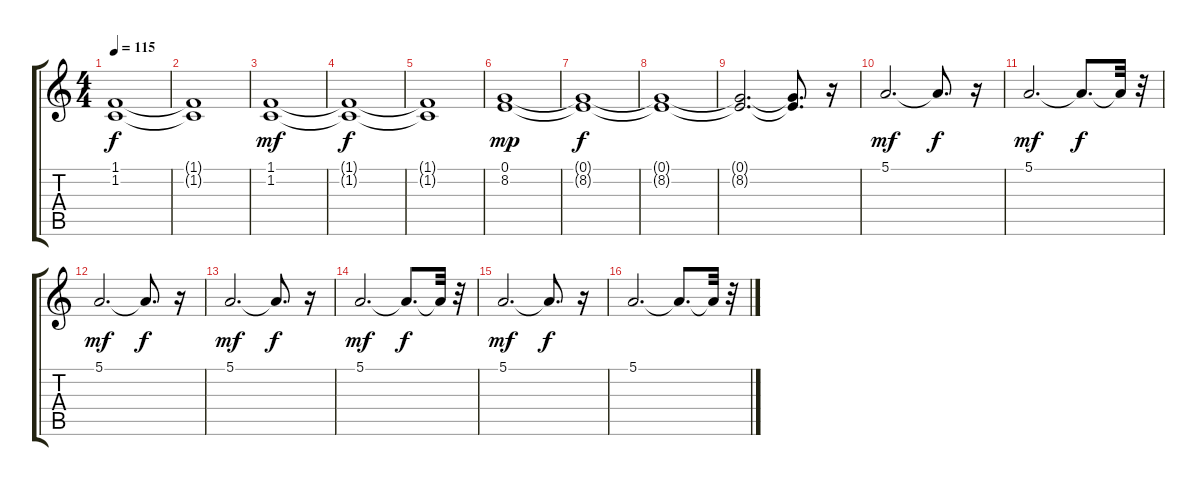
\track "" {instrument stringensemble1}
\staff {score tabs}
\tuning (E4 B3 G3 D3 A2 E2) {hide}
\ts (4 4)
\tempo 115
\clef g2
\ks c
(1.1{t} 1.2{t}).1{dy f} |
(1.1{t} 1.2{t}).1 |
(1.1 1.2).1{dy mf} |
(1.1{t} 1.2{t}).1{dy f} |
(1.1{t} 1.2{t}).1 |
(0.1 8.2).1{dy mp} |
(0.1{t} 8.2{t}).1{dy f} |
(0.1{t} 8.2{t}).1 |
(0.1{t} 8.2{t}).2{d} (0.1{t} 8.2{t}).8{d} r.16 |
5.1.2{d dy mf balance 11} 5.1{t}.8{d dy f} r.16 |
5.1.2{d dy mf} 5.1{t}.8{d dy f} 5.1{t}.32 r.32 |
5.1.2{d dy mf} 5.1{t}.8{d dy f} r.16 |
5.1.2{d dy mf} 5.1{t}.8{d dy f} r.16 |
5.1.2{d dy mf} 5.1{t}.8{d dy f} 5.1{t}.32 r.32 |
5.1.2{d dy mf} 5.1{t}.8{d dy f} r.16 |
5.1.2{d} 5.1{t}.8{d} 5.1{t}.32 r.32
